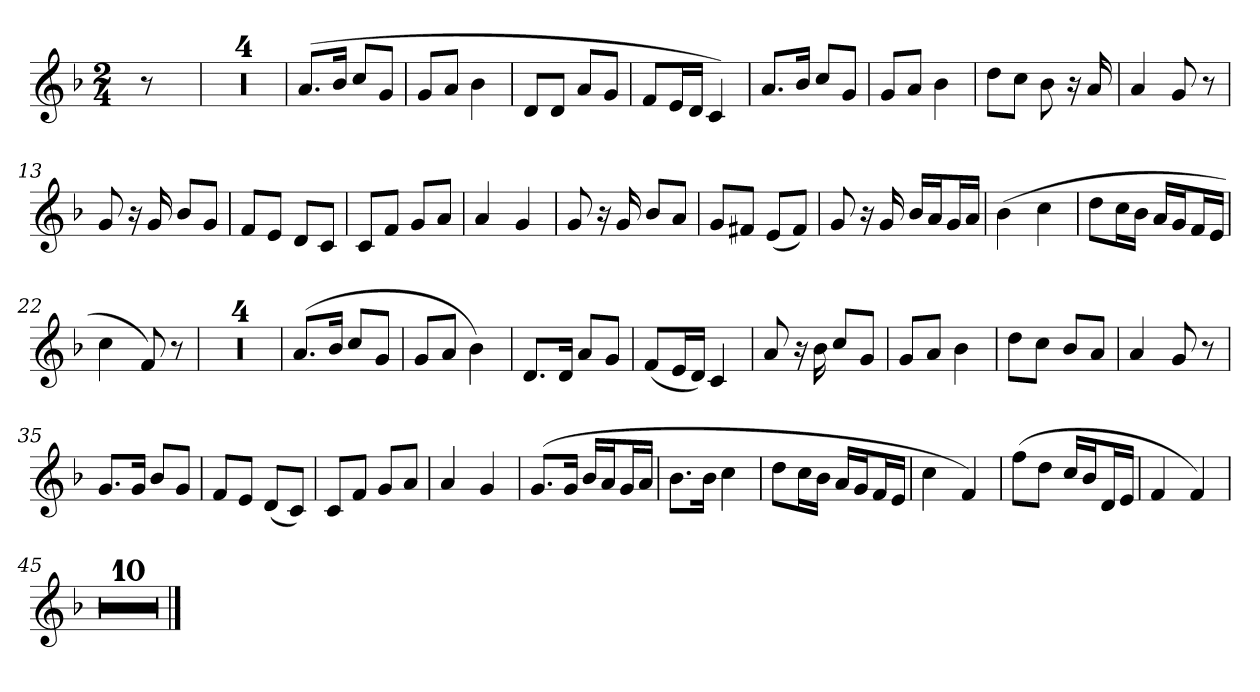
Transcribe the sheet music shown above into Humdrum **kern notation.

**kern
*part1
*staff1
*clefG2
*k[b-]
*M2/4
=
8r
=1
2r
=2
2r
=3
2r
=4
2r
=5
(8.a/L
16b-/Jk
8cc/L
8g/J
=6
8g/L
8a/J
4b-
=7
8d/L
8d/J
8a/L
8g/J
=8
8f/L
16e/L
16d/JJ
4c)
=9
8.a/L
16b-/Jk
8cc/L
8g/J
=10
8g/L
8a/J
4b-
=11
8dd\L
8cc\J
8b-
16r
16a
=12
4a
8g
8r
=13
8g
16r
16g
8b-/L
8g/J
=14
8f/L
8e/J
8d/L
8c/J
=15
8c/L
8f/J
8g/L
8a/J
=16
4a
4g
=17
8g
16r
16g
8b-/L
8a/J
=18
8g/L
8f#X/J
(8e/L
8f#/J)
=19
8g
16r
16g
16b-/LL
16a/J
16g/L
16a/JJ
=20
(4b-
4cc
=21
8dd\L
16cc\L
16b-\JJ
16a/LL
16g/J
16f/L
16e/JJ
=22
4cc
8f)
8r
=23
2r
=24
2r
=25
2r
=26
2r
=27
(8.a/L
16b-/Jk
8cc/L
8g/J
=28
8g/L
8a/J
4b-)
=29
8.d/L
16d/Jk
8a/L
8g/J
=30
(8f/L
16e/L
16d/JJ)
4c
=31
8a
16r
16b-
8cc/L
8g/J
=32
8g/L
8a/J
4b-
=33
8dd\L
8cc\J
8b-/L
8a/J
=34
4a
8g
8r
=35
8.g/L
16g/Jk
8b-/L
8g/J
=36
8f/L
8e/J
(8d/L
8c/J)
=37
8c/L
8f/J
8g/L
8a/J
=38
4a
4g
=39
(8.g/L
16g/Jk
16b-/LL
16a/J
16g/L
16a/JJ
=40
8.b-\L
16b-\Jk
4cc
=41
8dd\L
16cc\L
16b-\JJ
16a/LL
16g/J
16f/L
16e/JJ
=42
4cc
4f)
=43
(8ff\L
8dd\J
16cc/LL
16b-/J
16d/L
16e/JJ
=44
4f
4f)
=45
2r
=46
2r
=47
2r
=48
2r
=49
2r
=50
2r
=51
2r
=52
2r
=53
2r
=54
2r
==
*-
